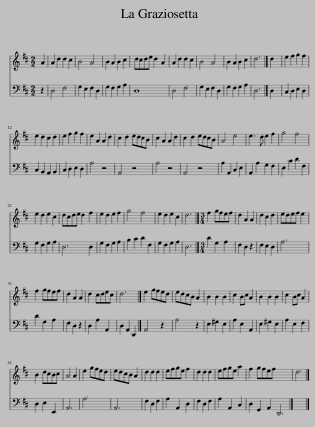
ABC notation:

X:1
%%score 1 2
L:1/8
M:2/2
I:linebreak $
K:D
V:1 treble
V:2 bass
V:1
 A2 | A2 d2 d2 c2 | B4 A4 | B2 A2 B2 c2 | dcde d2 A2 | %5
 A2 d2 d2 c2 | B4 A4 | B2 A2 B2 c2 | d6 |] d2 | %10
 e2 f2 g2 f2 |$ e2 d2 c2 d2 | e2 f2 g2 f2 | e2 A2 A2 d2 | c2 d2 edcB | %15
 c2 A2 A2 d2 | c2 d2 edcB | A4 e4 | e3 d e2 f2 | g4 f4 |$ %20
 e2 d2 e2 c2 | dcde d2 f2 | e2 d2 e2 f2 | g4 f4 | e2 d2 e2 c2 | %25
 d6 |][M:3/4] f2 gfef | d2 A2 A2 | d2 c2 d2 | edef e2 |$ %30
 f2 gfef | d2 A2 A2 | d2 cdec | d6 |] e2 gfed | %35
 edcB A2 | B2 B2 B2 | c2 Bc A2 | B2 B2 B2 | c2 Bc A2 |$ %40
 B2 dcBc | A4 A2 | e2 gfed | edcB A2 | d2 d2 d2 | %45
 efge f2 | d2 d2 d2 | efge a2 | f2 gfef x6 | d6 |] %50
V:2
 z2 | D,4 F,4 | G,2 E,2 F,2 D,2 | G,2 F,2 G,2 A,2 | D,8 | %5
 D,4 F,4 | G,2 E,2 F,2 D,2 | G,2 F,2 G,2 A,2 | D,6 |] D,2 | %10
 C,2 D,2 E,2 D,2 |$ C,2 B,,2 A,,2 B,,2 | C,2 D,2 E,2 D,2 | A,4 z4 | A,,4 z4 | %15
 A,4 z4 | A,,4 z4 | A,2 A,,2 C,2 E,2 | A,,2 A,2 G,2 F,2 | E,2 C2 D2 F,2 |$ %20
 G,2 F,2 G,2 A,2 | D,6 D,2 | G,2 F,2 G,2 A,2 | B,2 C2 D2 F,2 | G,2 F,2 G,2 A,2 | %25
 D,6 |][M:3/4] D2 G,2 A,2 | F,2 D,2 z2 | F,2 E,2 D,2 | A,6 |$ %30
 D2 G,2 A,2 | F,2 D,2 z2 | D,2 A,2 A,,2 | D,2 A,,2 D,,2 |] A,,4 z2 | %35
 A,4 z2 | E,2 ^G,2 E,2 | A,2 E,2 A,,2 | E,2 ^G,2 E,2 | A,2 E,2 F,2 |$ %40
 D,2 E,2 E,,2 | A,,6 | A,6 | A,,6 | F,2 D,2 F,2 | %45
 A,2 A,,2 D,2 | F,2 D,2 F,2 | A,2 A,,2 C,2 | D,2 G,,2 A,,2 D,,6 | x6 |] %50
